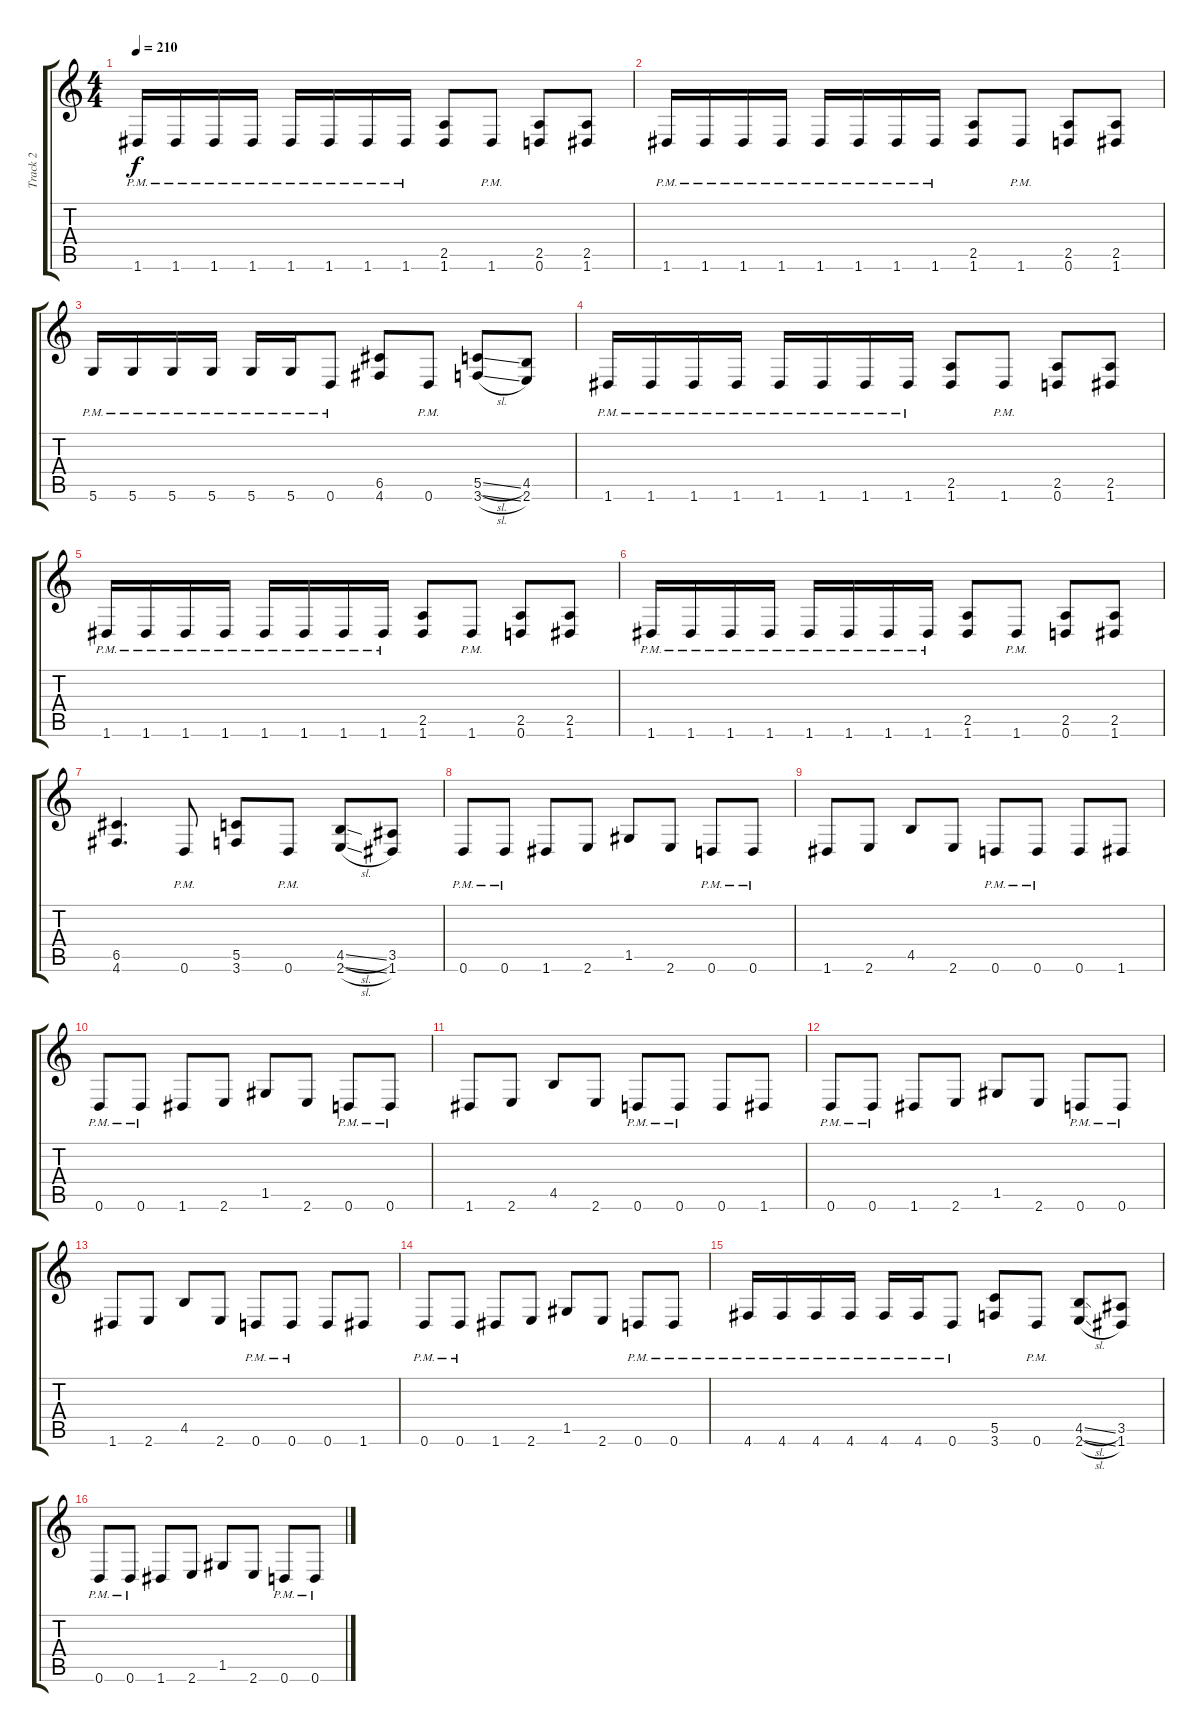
\track ("Track 2" "Track 2") {instrument overdrivenguitar}
\staff {score tabs}
\tuning (D4 A3 F3 C3 G2 D2) {hide}
\ts (4 4)
\tempo 210
\clef g2
\ks c
1.6{pm}.16{dy f} 1.6{pm}.16 1.6{pm}.16 1.6{pm}.16 1.6{pm}.16 1.6{pm}.16 1.6{pm}.16 1.6{pm}.16 (2.5 1.6).8 1.6{pm}.8 (2.5 0.6).8 (2.5 1.6).8 |
1.6{pm}.16 1.6{pm}.16 1.6{pm}.16 1.6{pm}.16 1.6{pm}.16 1.6{pm}.16 1.6{pm}.16 1.6{pm}.16 (2.5 1.6).8 1.6{pm}.8 (2.5 0.6).8 (2.5 1.6).8 |
5.6{pm}.16 5.6{pm}.16 5.6{pm}.16 5.6{pm}.16 5.6{pm}.16 5.6{pm}.16 0.6{pm}.8 (6.5 4.6).8 0.6{pm}.8 (5.5{sl} 3.6{sl}).8 (4.5 2.6).8 |
1.6{pm}.16 1.6{pm}.16 1.6{pm}.16 1.6{pm}.16 1.6{pm}.16 1.6{pm}.16 1.6{pm}.16 1.6{pm}.16 (2.5 1.6).8 1.6{pm}.8 (2.5 0.6).8 (2.5 1.6).8 |
1.6{pm}.16 1.6{pm}.16 1.6{pm}.16 1.6{pm}.16 1.6{pm}.16 1.6{pm}.16 1.6{pm}.16 1.6{pm}.16 (2.5 1.6).8 1.6{pm}.8 (2.5 0.6).8 (2.5 1.6).8 |
1.6{pm}.16 1.6{pm}.16 1.6{pm}.16 1.6{pm}.16 1.6{pm}.16 1.6{pm}.16 1.6{pm}.16 1.6{pm}.16 (2.5 1.6).8 1.6{pm}.8 (2.5 0.6).8 (2.5 1.6).8 |
(6.5 4.6).4{d} 0.6{pm}.8 (5.5 3.6).8 0.6{pm}.8 (4.5{sl} 2.6{sl}).8 (3.5 1.6).8 |
0.6{pm}.8 0.6{pm}.8 1.6.8 2.6.8 1.5.8 2.6.8 0.6{pm}.8 0.6{pm}.8 |
1.6.8 2.6.8 4.5.8 2.6.8 0.6{pm}.8 0.6{pm}.8 0.6.8 1.6.8 |
0.6{pm}.8 0.6{pm}.8 1.6.8 2.6.8 1.5.8 2.6.8 0.6{pm}.8 0.6{pm}.8 |
1.6.8 2.6.8 4.5.8 2.6.8 0.6{pm}.8 0.6{pm}.8 0.6.8 1.6.8 |
0.6{pm}.8 0.6{pm}.8 1.6.8 2.6.8 1.5.8 2.6.8 0.6{pm}.8 0.6{pm}.8 |
1.6.8 2.6.8 4.5.8 2.6.8 0.6{pm}.8 0.6{pm}.8 0.6.8 1.6.8 |
0.6{pm}.8 0.6{pm}.8 1.6.8 2.6.8 1.5.8 2.6.8 0.6{pm}.8 0.6{pm}.8 |
4.6{pm}.16 4.6{pm}.16 4.6{pm}.16 4.6{pm}.16 4.6{pm}.16 4.6{pm}.16 0.6{pm}.8 (5.5 3.6).8 0.6{pm}.8 (4.5{sl} 2.6{sl}).8 (3.5 1.6).8 |
0.6{pm}.8 0.6{pm}.8 1.6.8 2.6.8 1.5.8 2.6.8 0.6{pm}.8 0.6{pm}.8
